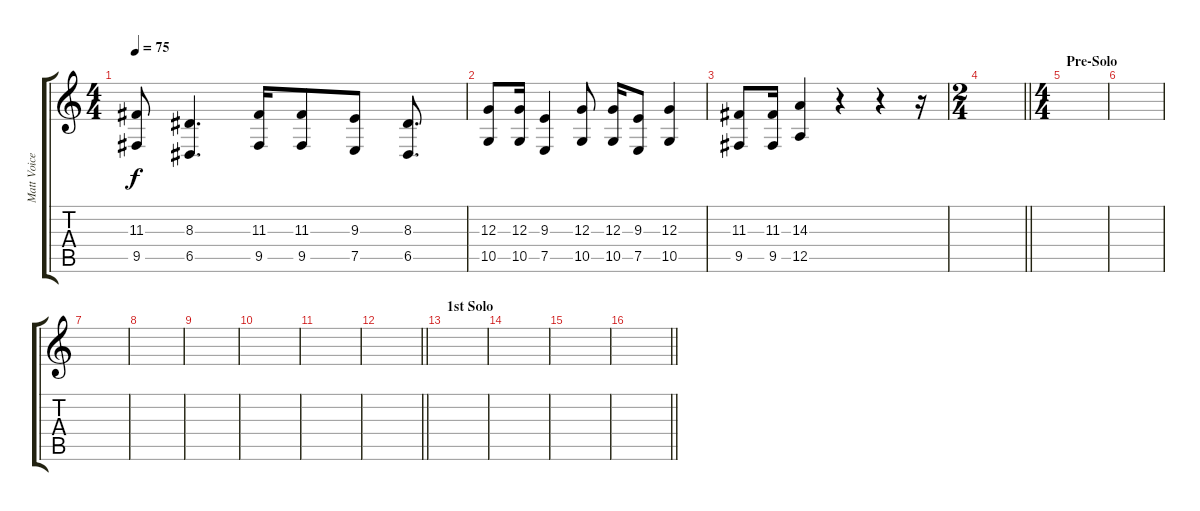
\track ("Matt Voices" "Matt Voice") {instrument synthstrings2}
\staff {score tabs}
\tuning (E4 B3 G3 D3 A2 E2) {hide}
\ts (4 4)
\tempo 75
\clef g2
\ks c
(11.3{t} 9.5{t}).8{dy f} (8.3 6.5).4{d} (11.3 9.5).16 (11.3 9.5).8 (9.3 7.5).8 (8.3 6.5).8{d} |
(12.3 10.5).8 (12.3 10.5).16 (9.3 7.5).4 (12.3 10.5).8 (12.3 10.5).16 (9.3 7.5).8 (12.3 10.5).4 |
(11.3 9.5).8 (11.3 9.5).16 (14.3 12.5).4 r.4 r.4 r.16 |
\ts (2 4)
\barLineRight lightlight
|
\ts (4 4)
\section ("" "Pre-Solo ")
|
|
|
|
|
|
|
\barLineRight lightlight
|
\section ("" "1st Solo")
|
|
|
\barLineRight lightlight
